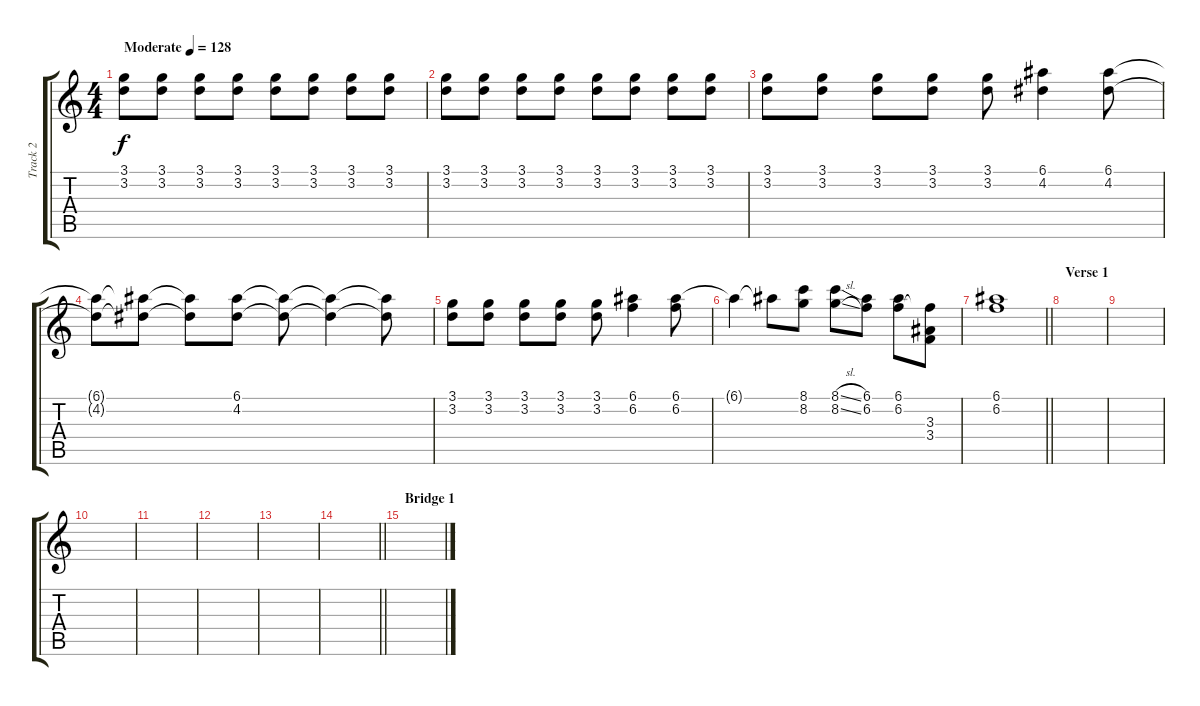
\track ("Track 2" "Track 2") {instrument electricguitarjazz}
\staff {score tabs}
\tuning (E4 B3 G3 D3 A2 E2) {hide}
\ts (4 4)
\tempo (128 "Moderate")
\clef g2
\ks c
(3.1 3.2).8{dy f volume 0 instrument electricguitarjazz} (3.1 3.2).8{volume 13} (3.1 3.2).8 (3.1 3.2).8 (3.1 3.2).8 (3.1 3.2).8 (3.1 3.2).8 (3.1 3.2).8 |
(3.1 3.2).8 (3.1 3.2).8 (3.1 3.2).8 (3.1 3.2).8 (3.1 3.2).8 (3.1 3.2).8 (3.1 3.2).8 (3.1 3.2).8 |
(3.1 3.2).8 (3.1 3.2).8 (3.1 3.2).8 (3.1 3.2).8 (3.1 3.2).8 (6.1 4.2).4 (6.1 4.2).8 |
(6.1{t} 4.2{t}).8 (6.1{t} 4.2{t}).8 (6.1{t} 4.2{t}).8 (6.1 4.2).8 (6.1{t} 4.2{t}).8 (6.1{t} 4.2{t}).4 (6.1{t} 4.2{t}).8 |
(3.1 3.2).8 (3.1 3.2).8 (3.1 3.2).8 (3.1 3.2).8 (3.1 3.2).8 (6.1 6.2).4 (6.1 6.2).8 |
6.1{t}.4 6.1{t}.8 (8.1 8.2).8 (8.1{sl} 8.2{sl}).8 (6.1 6.2).8 (6.1 6.2).8 (6.2{t} 3.3 3.4).8 |
\barLineRight lightlight
(6.1 6.2).1 |
\section ("" "Verse 1")
|
|
|
|
|
|
\barLineRight lightlight
|
\section ("" "Bridge 1")
